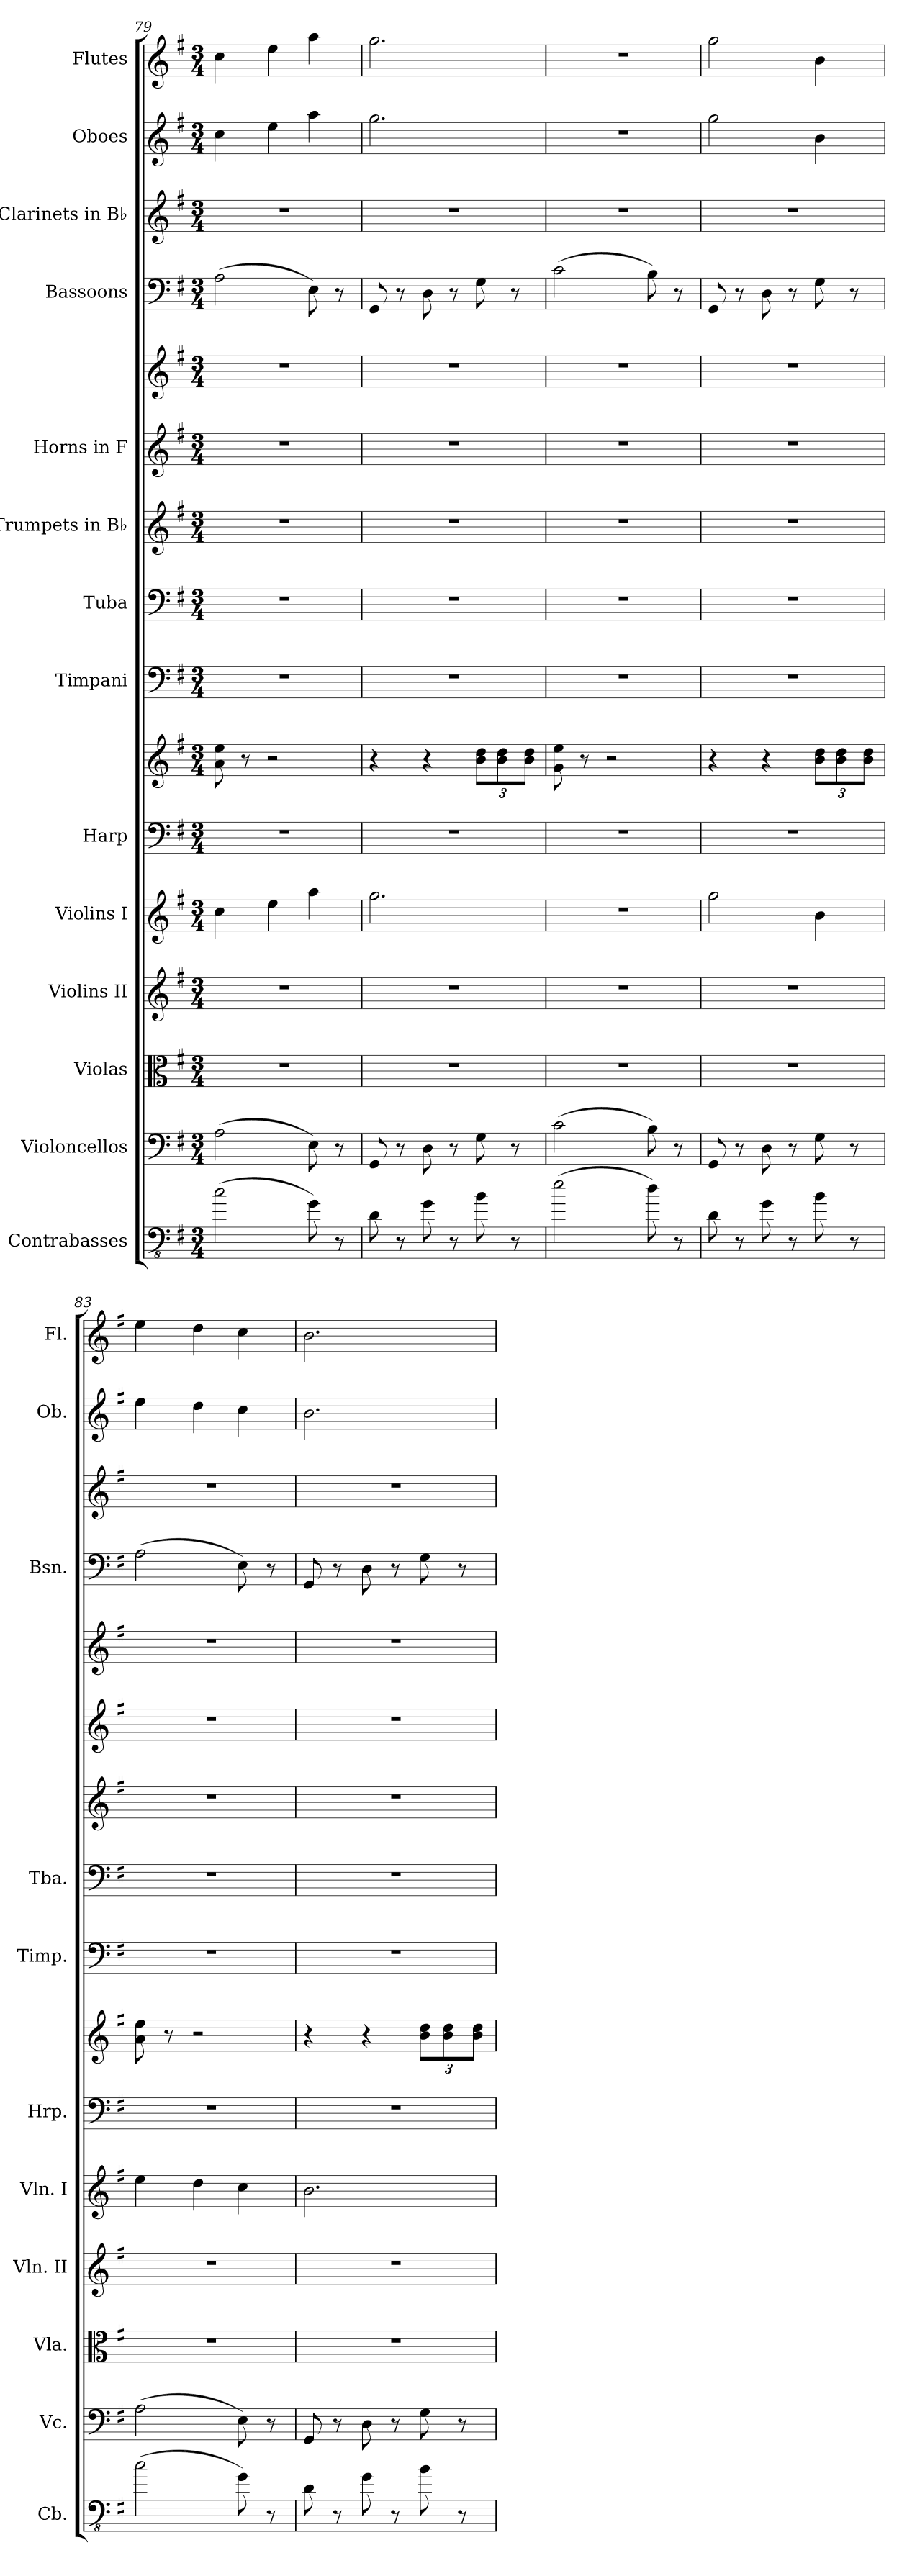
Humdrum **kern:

**kern	**kern	**kern	**kern	**kern	**kern	**kern	**kern	**kern	**kern	**kern	**kern	**kern	**kern	**kern	**kern
*part14	*part13	*part12	*part11	*part10	*part9	*part9	*part8	*part7	*part6	*part5	*part5	*part4	*part3	*part2	*part1
*staff16	*staff15	*staff14	*staff13	*staff12	*staff11	*staff10	*staff9	*staff8	*staff7	*staff6	*staff5	*staff4	*staff3	*staff2	*staff1
*I"Contrabasses	*I"Violoncellos	*I"Violas	*I"Violins II	*I"Violins I	*I"Harp	*	*I"Timpani	*I"Tuba	*I"Trumpets in B♭	*I"Horns in F	*	*I"Bassoons	*I"Clarinets in B♭	*I"Oboes	*I"Flutes
*I'Cb.	*I'Vc.	*I'Vla.	*I'Vln. II	*I'Vln. I	*I'Hrp.	*	*I'Timp.	*I'Tba.	*	*	*	*I'Bsn.	*	*I'Ob.	*I'Fl.
*clefFv4	*clefF4	*clefC3	*clefG2	*clefG2	*clefF4	*clefG2	*clefF4	*clefF4	*clefG2	*clefG2	*clefG2	*clefF4	*clefG2	*clefG2	*clefG2
*ITrd7c12	*	*	*	*	*	*	*	*	*ITrd1c2	*ITrd4c7	*ITrd4c7	*	*ITrd1c2	*	*
*k[f#]	*k[f#]	*k[f#]	*k[f#]	*k[f#]	*k[f#]	*k[f#]	*k[f#]	*k[f#]	*k[b-]	*k[]	*k[]	*k[f#]	*k[b-]	*k[f#]	*k[f#]
*M3/4	*M3/4	*M3/4	*M3/4	*M3/4	*M3/4	*M3/4	*M3/4	*M3/4	*M3/4	*M3/4	*M3/4	*M3/4	*M3/4	*M3/4	*M3/4
=79	=79	=79	=79	=79	=79	=79	=79	=79	=79	=79	=79	=79	=79	=79	=79
(2C\	(2A\	2.r	2.r	4cc\	2.r	8a\ 8ee\	2.r	2.r	2.r	2.r	2.r	(2A\	2.r	4cc\	4cc\
.	.	.	.	.	.	8r	.	.	.	.	.	.	.	.	.
.	.	.	.	4ee\	.	2r	.	.	.	.	.	.	.	4ee\	4ee\
8GG\)	8E\)	.	.	4aa\	.	.	.	.	.	.	.	8E\)	.	4aa\	4aa\
8r	8r	.	.	.	.	.	.	.	.	.	.	8r	.	.	.
=80	=80	=80	=80	=80	=80	=80	=80	=80	=80	=80	=80	=80	=80	=80	=80
8DD\	8GG/	2.r	2.r	2.gg\	2.r	4r	2.r	2.r	2.r	2.r	2.r	8GG/	2.r	2.gg\	2.gg\
8r	8r	.	.	.	.	.	.	.	.	.	.	8r	.	.	.
8GG\	8D\	.	.	.	.	4r	.	.	.	.	.	8D\	.	.	.
8r	8r	.	.	.	.	.	.	.	.	.	.	8r	.	.	.
*	*	*	*	*	*	*Xbrackettup	*	*	*	*	*	*	*	*	*
8BB\	8G\	.	.	.	.	12b\ 12dd\L	.	.	.	.	.	8G\	.	.	.
.	.	.	.	.	.	12b\ 12dd\	.	.	.	.	.	.	.	.	.
8r	8r	.	.	.	.	.	.	.	.	.	.	8r	.	.	.
.	.	.	.	.	.	12b\ 12dd\J	.	.	.	.	.	.	.	.	.
!!LO:PB:g=z
=81	=81	=81	=81	=81	=81	=81	=81	=81	=81	=81	=81	=81	=81	=81	=81
(2E\	(2c\	2.r	2.r	2.r	2.r	8g\ 8ee\	2.r	2.r	2.r	2.r	2.r	(2c\	2.r	2.r	2.r
.	.	.	.	.	.	8r	.	.	.	.	.	.	.	.	.
.	.	.	.	.	.	2r	.	.	.	.	.	.	.	.	.
8D\)	8B\)	.	.	.	.	.	.	.	.	.	.	8B\)	.	.	.
8r	8r	.	.	.	.	.	.	.	.	.	.	8r	.	.	.
=82	=82	=82	=82	=82	=82	=82	=82	=82	=82	=82	=82	=82	=82	=82	=82
8DD\	8GG/	2.r	2.r	2gg\	2.r	4r	2.r	2.r	2.r	2.r	2.r	8GG/	2.r	2gg\	2gg\
8r	8r	.	.	.	.	.	.	.	.	.	.	8r	.	.	.
8GG\	8D\	.	.	.	.	4r	.	.	.	.	.	8D\	.	.	.
8r	8r	.	.	.	.	.	.	.	.	.	.	8r	.	.	.
8BB\	8G\	.	.	4b\	.	12b\ 12dd\L	.	.	.	.	.	8G\	.	4b\	4b\
.	.	.	.	.	.	12b\ 12dd\	.	.	.	.	.	.	.	.	.
8r	8r	.	.	.	.	.	.	.	.	.	.	8r	.	.	.
.	.	.	.	.	.	12b\ 12dd\J	.	.	.	.	.	.	.	.	.
=83	=83	=83	=83	=83	=83	=83	=83	=83	=83	=83	=83	=83	=83	=83	=83
(2C\	(2A\	2.r	2.r	4ee\	2.r	8a\ 8ee\	2.r	2.r	2.r	2.r	2.r	(2A\	2.r	4ee\	4ee\
.	.	.	.	.	.	8r	.	.	.	.	.	.	.	.	.
.	.	.	.	4dd\	.	2r	.	.	.	.	.	.	.	4dd\	4dd\
8GG\)	8E\)	.	.	4cc\	.	.	.	.	.	.	.	8E\)	.	4cc\	4cc\
8r	8r	.	.	.	.	.	.	.	.	.	.	8r	.	.	.
=84	=84	=84	=84	=84	=84	=84	=84	=84	=84	=84	=84	=84	=84	=84	=84
8DD\	8GG/	2.r	2.r	2.b\	2.r	4r	2.r	2.r	2.r	2.r	2.r	8GG/	2.r	2.b\	2.b\
8r	8r	.	.	.	.	.	.	.	.	.	.	8r	.	.	.
8GG\	8D\	.	.	.	.	4r	.	.	.	.	.	8D\	.	.	.
8r	8r	.	.	.	.	.	.	.	.	.	.	8r	.	.	.
8BB\	8G\	.	.	.	.	12b\ 12dd\L	.	.	.	.	.	8G\	.	.	.
.	.	.	.	.	.	12b\ 12dd\	.	.	.	.	.	.	.	.	.
8r	8r	.	.	.	.	.	.	.	.	.	.	8r	.	.	.
.	.	.	.	.	.	12b\ 12dd\J	.	.	.	.	.	.	.	.	.
=	=	=	=	=	=	=	=	=	=	=	=	=	=	=	=
*-	*-	*-	*-	*-	*-	*-	*-	*-	*-	*-	*-	*-	*-	*-	*-
